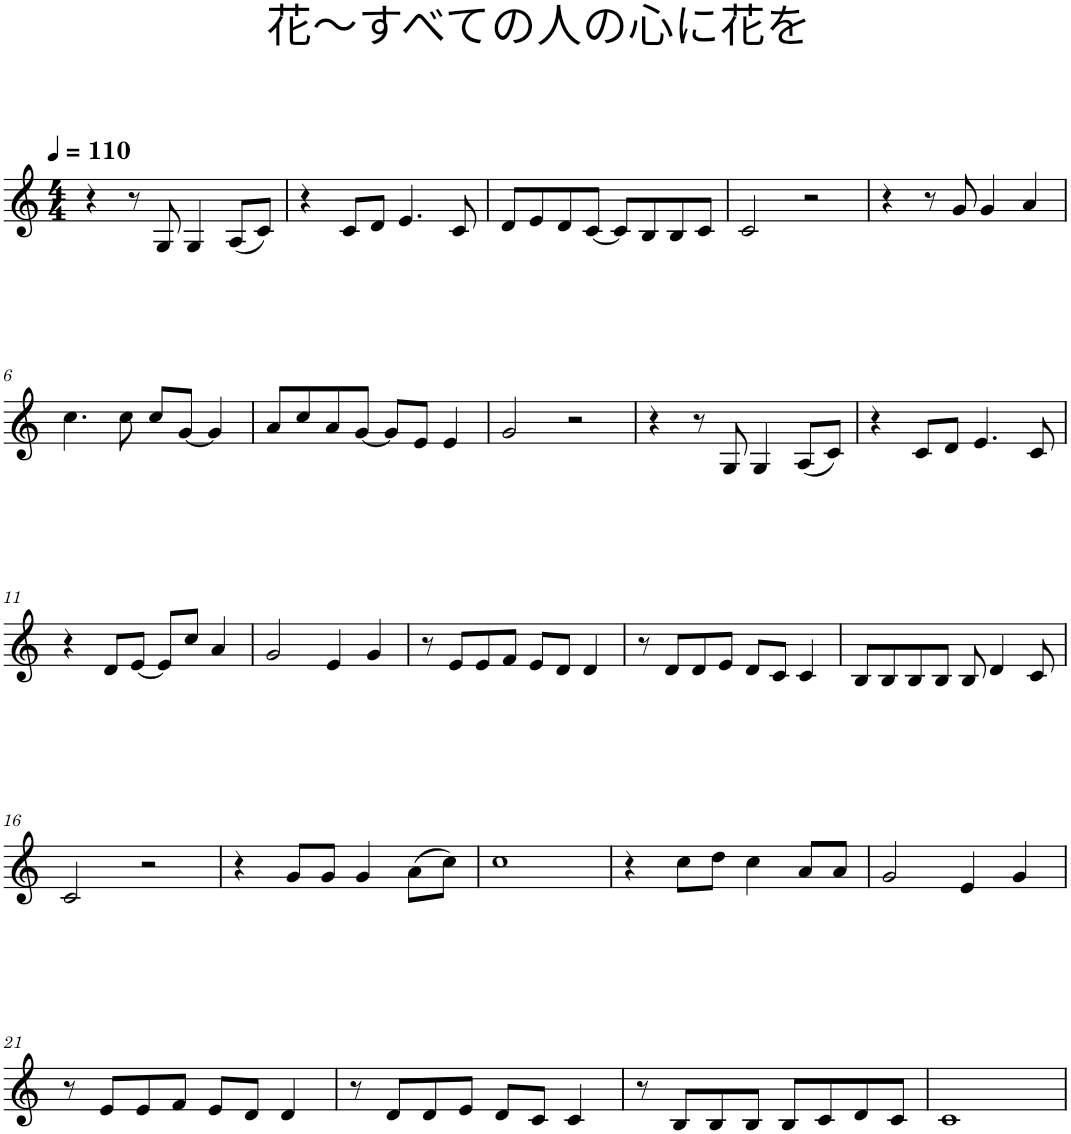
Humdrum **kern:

**kern
*part1
*staff1
*I"Piano
*I'Pno.
*clefG2
*k[]
*M4/4
*MM110
=1
4r
8r
8G/
4G/
(8A/L
8c/J)
=2
4r
8c/L
8d/J
4.e/
8c/
=3
8d/L
8e/
8d/
[8c/J
8c/L]
8B/
8B/
8c/J
=4
2c/
2r
=5
4r
8r
8g/
4g/
4a/
!!LO:LB:g=z
=6
4.cc\
8cc\
8cc/L
[8g/J
4g/]
=7
8a/L
8cc/
8a/
[8g/J
8g/L]
8e/J
4e/
=8
2g/
2r
=9
4r
8r
8G/
4G/
(8A/L
8c/J)
=10
4r
8c/L
8d/J
4.e/
8c/
!!LO:LB:g=z
=11
4r
8d/L
[8e/J
8e/L]
8cc/J
4a/
=12
2g/
4e/
4g/
=13
8r
8e/L
8e/
8f/J
8e/L
8d/J
4d/
=14
8r
8d/L
8d/
8e/J
8d/L
8c/J
4c/
=15
8B/L
8B/
8B/
8B/J
8B/
4d/
8c/
!!LO:LB:g=z
=16
2c/
2r
=17
4r
8g/L
8g/J
4g/
(8a\L
8cc\J)
=18
1cc
=19
4r
8cc\L
8dd\J
4cc\
8a/L
8a/J
=20
2g/
4e/
4g/
!!LO:LB:g=z
=21
8r
8e/L
8e/
8f/J
8e/L
8d/J
4d/
=22
8r
8d/L
8d/
8e/J
8d/L
8c/J
4c/
=23
8r
8B/L
8B/
8B/J
8B/L
8c/
8d/
8c/J
=24
1c
=
*-
